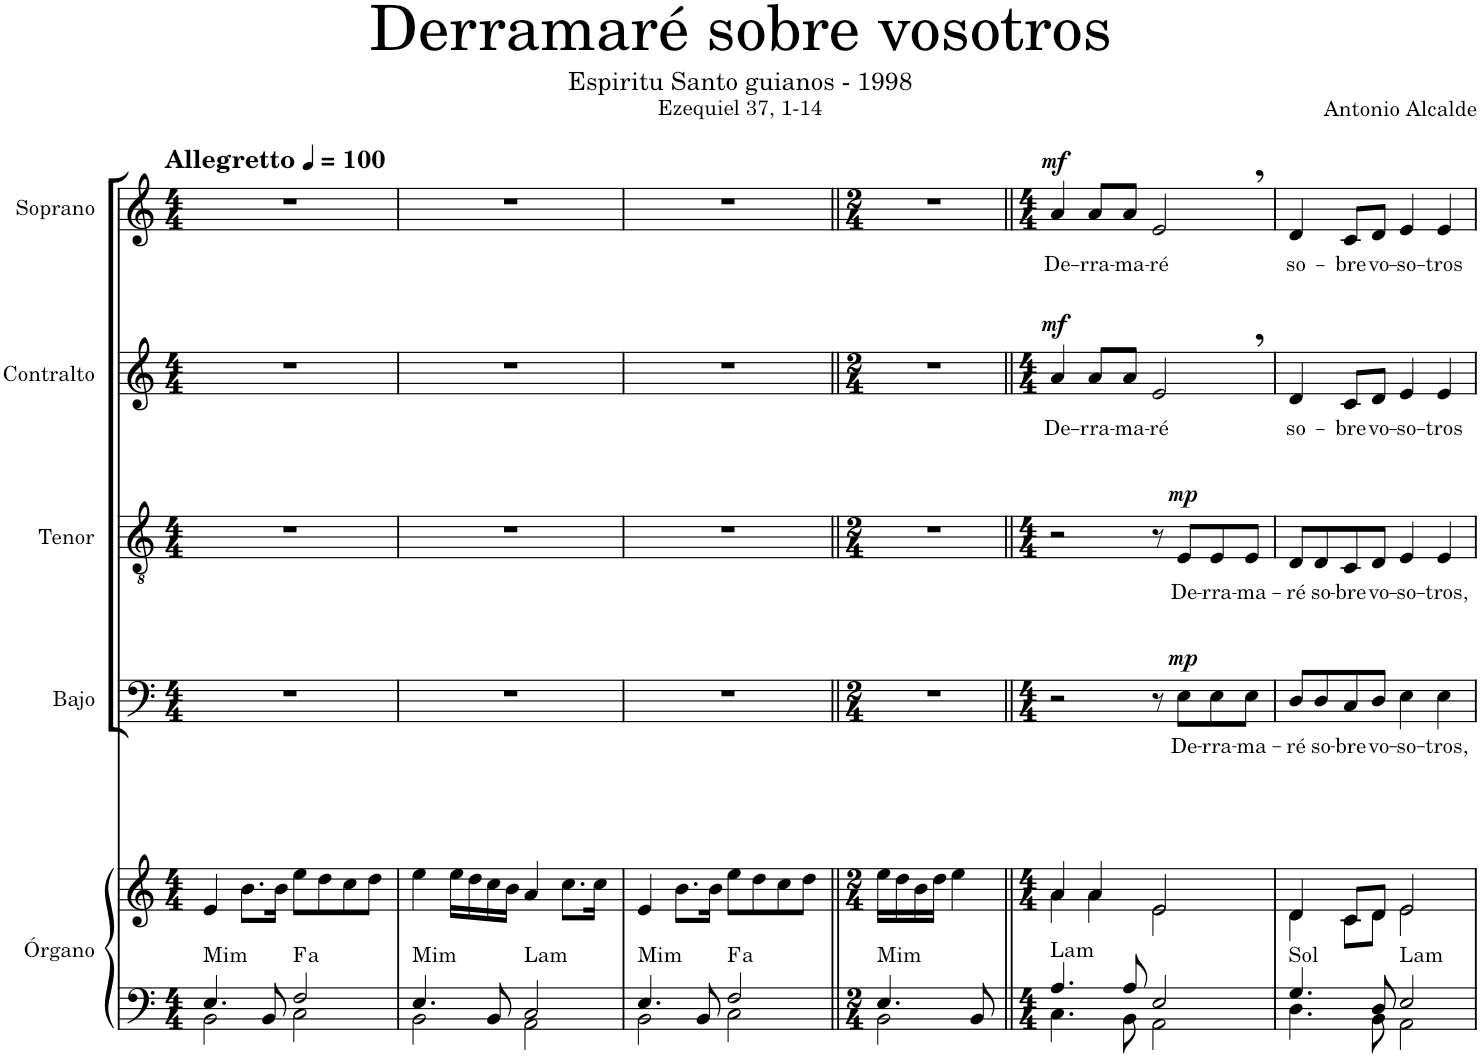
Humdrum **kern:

**kern	**kern	**harte	**kern	**text	**dynam	**kern	**text	**dynam	**kern	**text	**dynam	**kern	**text	**dynam
*part5	*part5	*part5	*part4	*part4	*part4	*part3	*part3	*part3	*part2	*part2	*part2	*part1	*part1	*part1
*staff6	*staff5	*	*staff4	*staff4	*staff4	*staff3	*staff3	*staff3	*staff2	*staff2	*staff2	*staff1	*staff1	*staff1
*I"Órgano	*	*	*I"Bajo	*	*	*I"Tenor	*	*	*I"Contralto	*	*	*I"Soprano	*	*
*	*	*	*I'B.	*	*	*I'T.	*	*	*I'C.	*	*	*I'S.	*	*
*clefF4	*clefG2	*	*clefF4	*	*	*clefGv2	*	*	*clefG2	*	*	*clefG2	*	*
*k[]	*k[]	*	*k[]	*	*	*k[]	*	*	*k[]	*	*	*k[]	*	*
*M4/4	*M4/4	*	*M4/4	*	*	*M4/4	*	*	*M4/4	*	*	*M4/4	*	*
*MM100	*MM100	*	*MM100	*	*	*MM100	*	*	*MM100	*	*	*MM100	*	*
=1	=1	=1	=1	=1	=1	=1	=1	=1	=1	=1	=1	=1	=1	=1
*^	*	*	*	*	*	*	*	*	*	*	*	*	*	*
!	!	!	!LO:H:kt=Mim	!	!	!	!	!	!	!	!	!	!LO:TX:a:B:t=Allegretto	!	!
4.E/	2BB\	4e/	N	1r	.	.	1r	.	.	1r	.	.	1r	.	.
.	.	8.b\L	.	.	.	.	.	.	.	.	.	.	.	.	.
8BB/	.	.	.	.	.	.	.	.	.	.	.	.	.	.	.
.	.	16b\Jk	.	.	.	.	.	.	.	.	.	.	.	.	.
!	!	!	!LO:H:kt=a	!	!	!	!	!	!	!	!	!	!	!	!
2F/	2C\	8ee\L	.	.	.	.	.	.	.	.	.	.	.	.	.
.	.	8dd\	.	.	.	.	.	.	.	.	.	.	.	.	.
.	.	8cc\	.	.	.	.	.	.	.	.	.	.	.	.	.
.	.	8dd\J	.	.	.	.	.	.	.	.	.	.	.	.	.
=2	=2	=2	=2	=2	=2	=2	=2	=2	=2	=2	=2	=2	=2	=2	=2
!	!	!	!LO:H:kt=Mim	!	!	!	!	!	!	!	!	!	!	!	!
4.E/	2BB\	4ee\	N	1r	.	.	1r	.	.	1r	.	.	1r	.	.
.	.	16ee\LL	.	.	.	.	.	.	.	.	.	.	.	.	.
.	.	16dd\	.	.	.	.	.	.	.	.	.	.	.	.	.
8BB/	.	16cc\	.	.	.	.	.	.	.	.	.	.	.	.	.
.	.	16b\JJ	.	.	.	.	.	.	.	.	.	.	.	.	.
!	!	!	!LO:H:kt=Lam	!	!	!	!	!	!	!	!	!	!	!	!
2C/	2AA\	4a/	N	.	.	.	.	.	.	.	.	.	.	.	.
.	.	8.cc\L	.	.	.	.	.	.	.	.	.	.	.	.	.
.	.	16cc\Jk	.	.	.	.	.	.	.	.	.	.	.	.	.
=3	=3	=3	=3	=3	=3	=3	=3	=3	=3	=3	=3	=3	=3	=3	=3
!	!	!	!LO:H:kt=Mim	!	!	!	!	!	!	!	!	!	!	!	!
4.E/	2BB\	4e/	N	1r	.	.	1r	.	.	1r	.	.	1r	.	.
.	.	8.b\L	.	.	.	.	.	.	.	.	.	.	.	.	.
8BB/	.	.	.	.	.	.	.	.	.	.	.	.	.	.	.
.	.	16b\Jk	.	.	.	.	.	.	.	.	.	.	.	.	.
!	!	!	!LO:H:kt=a	!	!	!	!	!	!	!	!	!	!	!	!
2F/	2C\	8ee\L	.	.	.	.	.	.	.	.	.	.	.	.	.
.	.	8dd\	.	.	.	.	.	.	.	.	.	.	.	.	.
.	.	8cc\	.	.	.	.	.	.	.	.	.	.	.	.	.
.	.	8dd\J	.	.	.	.	.	.	.	.	.	.	.	.	.
=4||	=4||	=4||	=4||	=4||	=4||	=4||	=4||	=4||	=4||	=4||	=4||	=4||	=4||	=4||	=4||
*M2/4	*	*M2/4	*	*M2/4	*	*	*M2/4	*	*	*M2/4	*	*	*M2/4	*	*
!	!	!	!LO:H:kt=Mim	!	!	!	!	!	!	!	!	!	!	!	!
4.E/	2BB\	16ee\LL	N	2r	.	.	2r	.	.	2r	.	.	2r	.	.
.	.	16dd\	.	.	.	.	.	.	.	.	.	.	.	.	.
.	.	16b\	.	.	.	.	.	.	.	.	.	.	.	.	.
.	.	16dd\JJ	.	.	.	.	.	.	.	.	.	.	.	.	.
.	.	4ee\	.	.	.	.	.	.	.	.	.	.	.	.	.
8BB/	.	.	.	.	.	.	.	.	.	.	.	.	.	.	.
=5||	=5||	=5||	=5||	=5||	=5||	=5||	=5||	=5||	=5||	=5||	=5||	=5||	=5||	=5||	=5||
*M4/4	*	*M4/4	*	*M4/4	*	*	*M4/4	*	*	*M4/4	*	*	*M4/4	*	*
*	*	*^	*	*	*	*	*	*	*	*	*	*	*	*	*
!	!	!	!	!LO:H:kt=Lam	!	!	!	!	!	!	!	!LO:LY:b	!LO:DY:a	!	!LO:LY:b	!LO:DY:a
4.A/	4.C\	4a/	4a\	N	2r	.	.	2r	.	.	4a/	De-	mf	4a/	De-	mf
!	!	!	!	!	!	!	!	!	!	!	!	!LO:LY:b	!	!	!LO:LY:b	!
.	.	4a/	4a\	.	.	.	.	.	.	.	8a/L	-rra-	.	8a/L	-rra-	.
!	!	!	!	!	!	!	!	!	!	!	!	!LO:LY:b	!	!	!LO:LY:b	!
8A/	8BB\	.	.	.	.	.	.	.	.	.	8a/J	-ma-	.	8a/J	-ma-	.
!	!	!	!	!	!	!	!	!	!	!	!	!LO:LY:b	!	!	!LO:LY:b	!
2E/	2AA\	2e/	2e\	.	8r	.	.	8r	.	.	2e,/	-ré	.	2e,/	-ré	.
!	!	!	!	!	!	!LO:LY:b	!LO:DY:a	!	!LO:LY:b	!LO:DY:a	!	!	!	!	!	!
.	.	.	.	.	8E\L	De-	mp	8E/L	De-	mp	.	.	.	.	.	.
!	!	!	!	!	!	!LO:LY:b	!	!	!LO:LY:b	!	!	!	!	!	!	!
.	.	.	.	.	8E\	-rra-	.	8E/	-rra-	.	.	.	.	.	.	.
!	!	!	!	!	!	!LO:LY:b	!	!	!LO:LY:b	!	!	!	!	!	!	!
.	.	.	.	.	8E\J	-ma-	.	8E/J	-ma-	.	.	.	.	.	.	.
=6	=6	=6	=6	=6	=6	=6	=6	=6	=6	=6	=6	=6	=6	=6	=6	=6
!	!	!	!	!LO:H:kt=Sol	!	!LO:LY:b	!	!	!LO:LY:b	!	!	!LO:LY:b	!	!	!LO:LY:b	!
4.G/	4.D\	4d/	4d\	N	8D/L	-ré	.	8D/L	-ré	.	4d/	so-	.	4d/	so-	.
!	!	!	!	!	!	!LO:LY:b	!	!	!LO:LY:b	!	!	!	!	!	!	!
.	.	.	.	.	8D/	so-	.	8D/	so-	.	.	.	.	.	.	.
!	!	!	!	!	!	!LO:LY:b	!	!	!LO:LY:b	!	!	!LO:LY:b	!	!	!LO:LY:b	!
.	.	8c/L	8c\L	.	8C/	-bre	.	8C/	-bre	.	8c/L	-bre	.	8c/L	-bre	.
!	!	!	!	!	!	!LO:LY:b	!	!	!LO:LY:b	!	!	!LO:LY:b	!	!	!LO:LY:b	!
8D/	8BB\	8d/J	8d\J	.	8D/J	vo-	.	8D/J	vo-	.	8d/J	vo-	.	8d/J	vo-	.
!	!	!	!	!LO:H:kt=Lam	!	!LO:LY:b	!	!	!LO:LY:b	!	!	!LO:LY:b	!	!	!LO:LY:b	!
2E/	2AA\	2e/	2e\	N	4E\	-so-	.	4E/	-so-	.	4e/	-so-	.	4e/	-so-	.
!	!	!	!	!	!	!LO:LY:b	!	!	!LO:LY:b	!	!	!LO:LY:b	!	!	!LO:LY:b	!
.	.	.	.	.	4E\	-tros,	.	4E/	-tros,	.	4e/	-tros	.	4e/	-tros	.
*v	*v	*	*	*	*	*	*	*	*	*	*	*	*	*	*	*
*	*v	*v	*	*	*	*	*	*	*	*	*	*	*	*	*
=	=	=	=	=	=	=	=	=	=	=	=	=	=	=
*-	*-	*-	*-	*-	*-	*-	*-	*-	*-	*-	*-	*-	*-	*-
